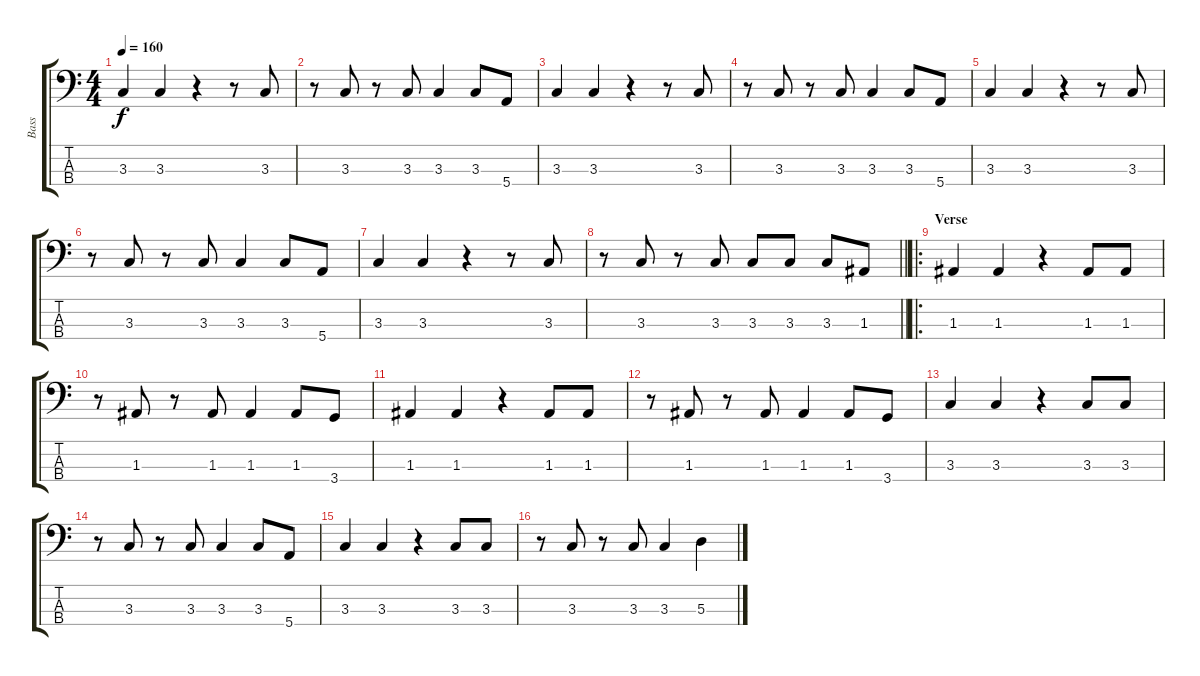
\track ("Bass" "Bass") {instrument electricbasspick}
\staff {score tabs}
\tuning (G2 D2 A1 E1) {hide}
\ts (4 4)
\tempo 160
\clef f4
\ks c
3.3.4{dy f} 3.3.4 r.4 r.8 3.3.8 |
r.8 3.3.8 r.8 3.3.8 3.3.4 3.3.8 5.4.8 |
3.3.4 3.3.4 r.4 r.8 3.3.8 |
r.8 3.3.8 r.8 3.3.8 3.3.4 3.3.8 5.4.8 |
3.3.4 3.3.4 r.4 r.8 3.3.8 |
r.8 3.3.8 r.8 3.3.8 3.3.4 3.3.8 5.4.8 |
3.3.4 3.3.4 r.4 r.8 3.3.8 |
\barLineRight lightlight
r.8 3.3.8 r.8 3.3.8 3.3.8 3.3.8 3.3.8 1.3.8 |
\ro
\section ("" "Verse")
1.3.4 1.3.4 r.4 1.3.8 1.3.8 |
r.8 1.3.8 r.8 1.3.8 1.3.4 1.3.8 3.4.8 |
1.3.4 1.3.4 r.4 1.3.8 1.3.8 |
r.8 1.3.8 r.8 1.3.8 1.3.4 1.3.8 3.4.8 |
3.3.4 3.3.4 r.4 3.3.8 3.3.8 |
r.8 3.3.8 r.8 3.3.8 3.3.4 3.3.8 5.4.8 |
3.3.4 3.3.4 r.4 3.3.8 3.3.8 |
r.8 3.3.8 r.8 3.3.8 3.3.4 5.3.4
